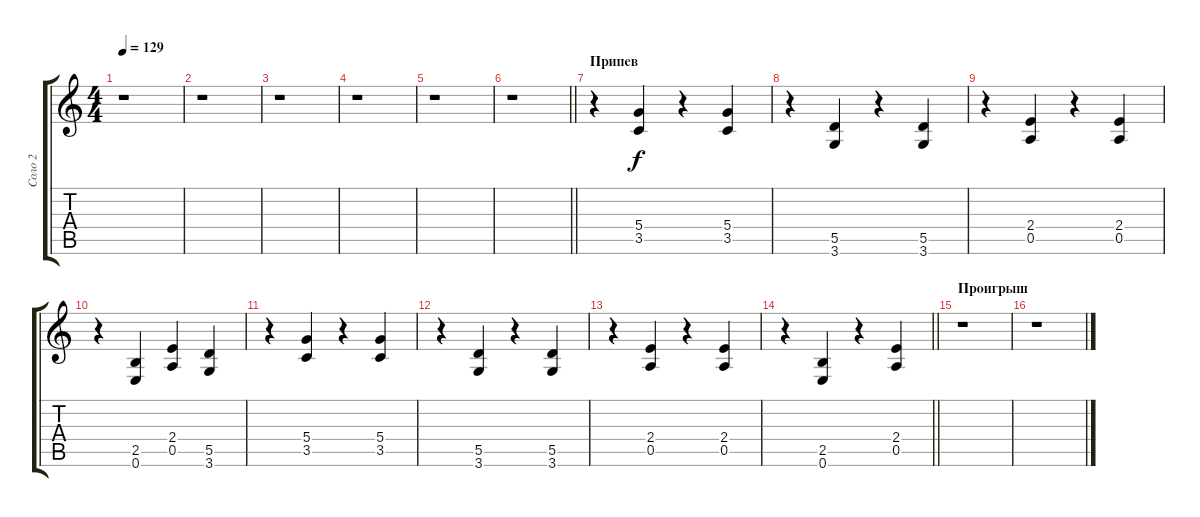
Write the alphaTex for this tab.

\track ("Соло 2" "Соло 2") {instrument distortionguitar}
\staff {score tabs}
\tuning (E4 B3 G3 D3 A2 E2) {hide}
\ts (4 4)
\tempo 129
\clef g2
\ks c
r.1{dy f} |
r.1 |
r.1 |
r.1 |
r.1 |
\barLineRight lightlight
r.1 |
\section ("" "Припев")
r.4 (5.4 3.5).4 r.4 (5.4 3.5).4 |
r.4 (5.5 3.6).4 r.4 (5.5 3.6).4 |
r.4 (2.4 0.5).4 r.4 (2.4 0.5).4 |
r.4 (2.5 0.6).4 (2.4 0.5).4 (5.5 3.6).4 |
r.4 (5.4 3.5).4 r.4 (5.4 3.5).4 |
r.4 (5.5 3.6).4 r.4 (5.5 3.6).4 |
r.4 (2.4 0.5).4 r.4 (2.4 0.5).4 |
\barLineRight lightlight
r.4 (2.5 0.6).4 r.4 (2.4 0.5).4 |
\section ("" "Проигрыш")
r.1 |
r.1
